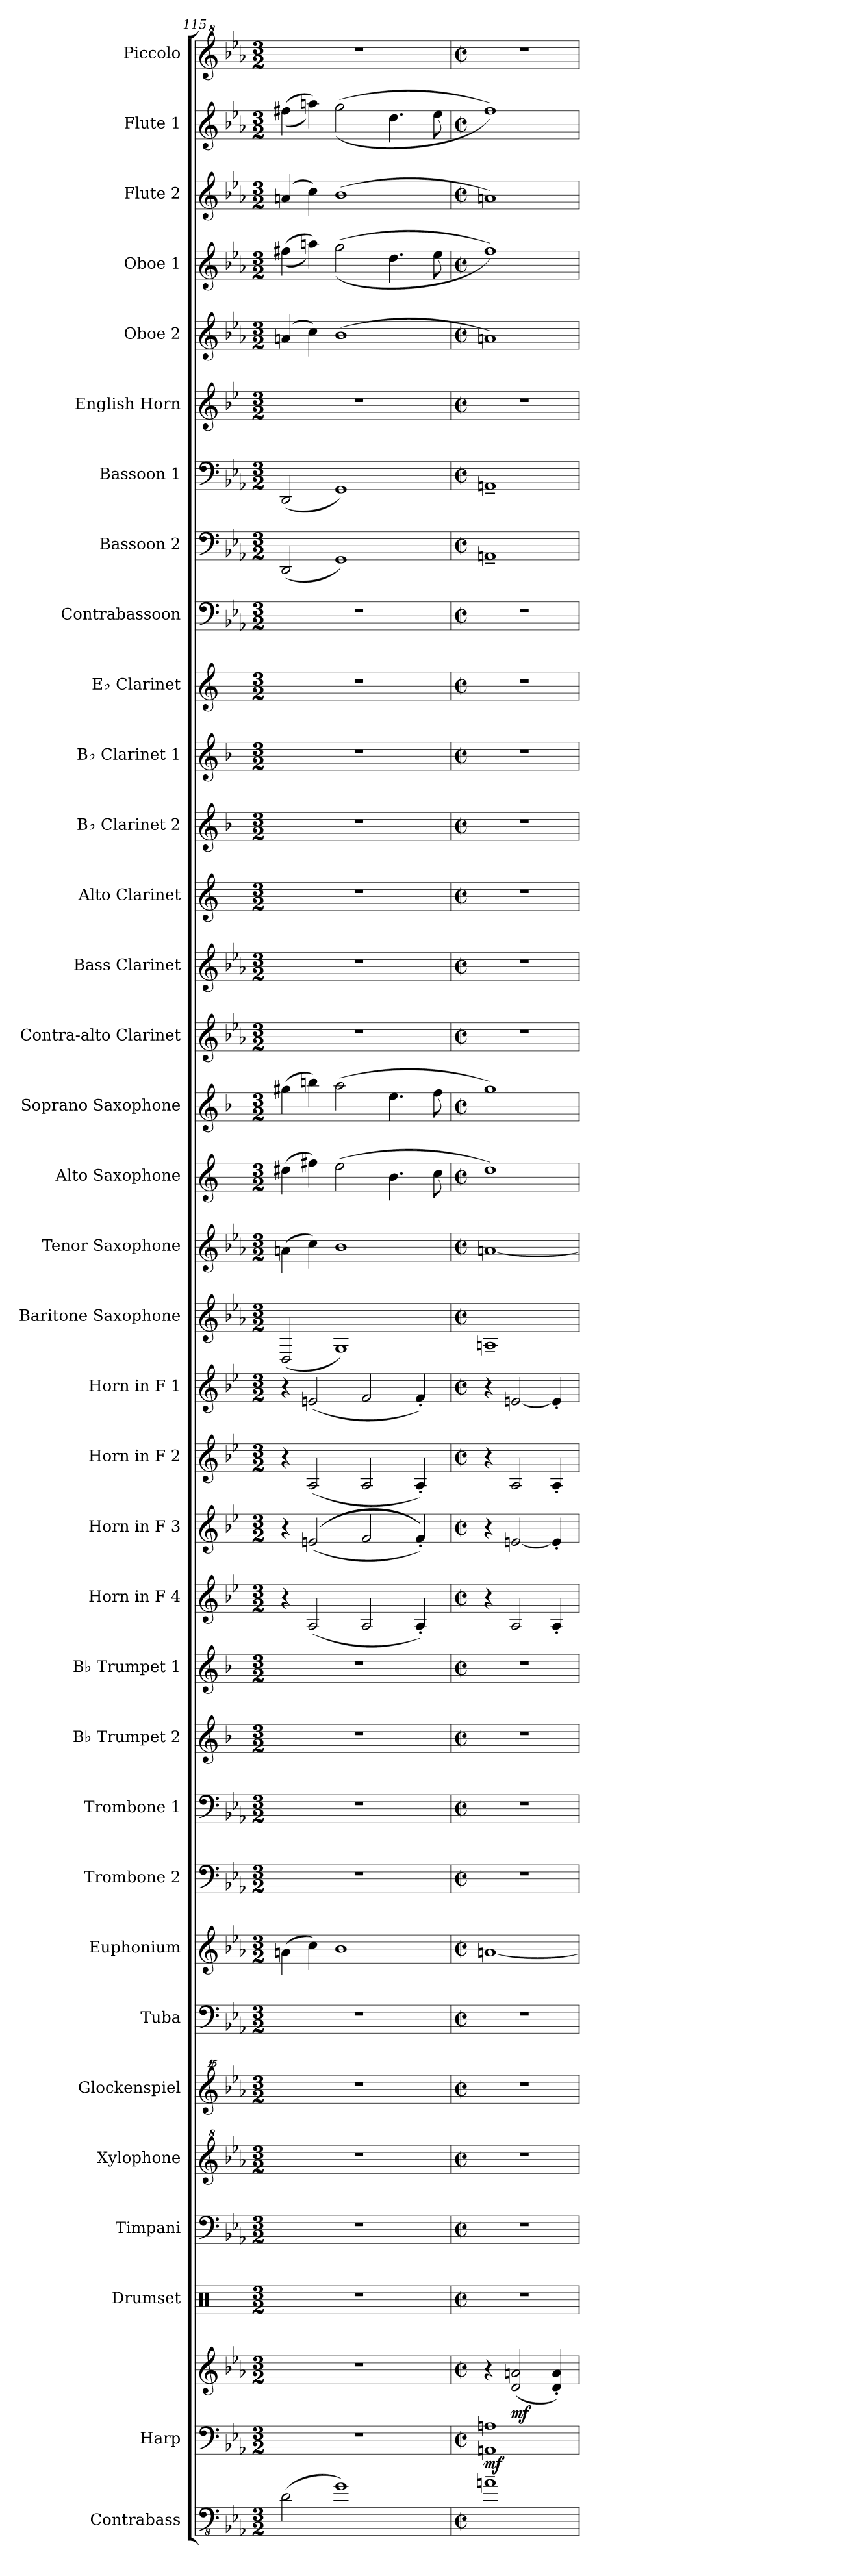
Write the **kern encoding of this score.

**kern	**kern	**kern	**dynam	**kern	**kern	**kern	**kern	**kern	**kern	**kern	**kern	**kern	**kern	**kern	**kern	**kern	**kern	**kern	**kern	**kern	**kern	**kern	**kern	**kern	**kern	**kern	**kern	**kern	**kern	**kern	**kern	**kern	**kern	**kern	**kern	**kern
*part35	*part34	*part34	*part34	*part33	*part32	*part31	*part30	*part29	*part28	*part27	*part26	*part25	*part24	*part23	*part22	*part21	*part20	*part19	*part18	*part17	*part16	*part15	*part14	*part13	*part12	*part11	*part10	*part9	*part8	*part7	*part6	*part5	*part4	*part3	*part2	*part1
*staff36	*staff35	*staff34	*staff34/35	*staff33	*staff32	*staff31	*staff30	*staff29	*staff28	*staff27	*staff26	*staff25	*staff24	*staff23	*staff22	*staff21	*staff20	*staff19	*staff18	*staff17	*staff16	*staff15	*staff14	*staff13	*staff12	*staff11	*staff10	*staff9	*staff8	*staff7	*staff6	*staff5	*staff4	*staff3	*staff2	*staff1
*I"Contrabass	*I"Harp	*	*	*I"Drumset	*I"Timpani	*I"Xylophone	*I"Glockenspiel	*I"Tuba	*I"Euphonium	*I"Trombone 2	*I"Trombone 1	*I"B♭ Trumpet 2	*I"B♭ Trumpet 1	*I"Horn in F 4	*I"Horn in F 3	*I"Horn in F 2	*I"Horn in F 1	*I"Baritone Saxophone	*I"Tenor Saxophone	*I"Alto Saxophone	*I"Soprano Saxophone	*I"Contra-alto Clarinet	*I"Bass Clarinet	*I"Alto Clarinet	*I"B♭ Clarinet 2	*I"B♭ Clarinet 1	*I"E♭ Clarinet	*I"Contrabassoon	*I"Bassoon 2	*I"Bassoon 1	*I"English Horn	*I"Oboe 2	*I"Oboe 1	*I"Flute 2	*I"Flute 1	*I"Piccolo
*I'Cb.	*I'Hrp.	*	*	*I'Drs.	*I'Timp.	*I'Xyl.	*I'Glk.	*I'Tba.	*I'Euph.	*I'Tbn. 2	*I'Tbn. 1	*I'B♭ Tpt. 2	*I'B♭ Tpt. 1	*I'Hn. 4	*I'Hn. 3	*I'Hn. 2	*I'Hn. 1	*I'Bar. Sax.	*I'T. Sax.	*I'A. Sax.	*I'S. Sax.	*I'C-a. Cl.	*I'B. Cl.	*I'A. Cl.	*I'B♭ Cl. 2	*I'B♭ Cl. 1	*I'E♭ Cl.	*I'Cbsn.	*I'Bsn. 2	*I'Bsn. 1	*I'E. Hn.	*I'Ob. 2	*I'Ob. 1	*I'Fl. 2	*I'Fl. 1	*I'Picc.
*clefFv4	*clefF4	*clefG2	*	*clefX	*clefF4	*clefG^2	*clefG^^2	*clefF4	*clefG2	*clefF4	*clefF4	*clefG2	*clefG2	*clefG2	*clefG2	*clefG2	*clefG2	*clefG2	*clefG2	*clefG2	*clefG2	*clefG2	*clefG2	*clefG2	*clefG2	*clefG2	*clefG2	*clefF4	*clefF4	*clefF4	*clefG2	*clefG2	*clefG2	*clefG2	*clefG2	*clefG^2
*ITrd7c12	*	*	*	*	*	*	*	*	*ITrd8c14	*	*	*ITrd1c2	*ITrd1c2	*ITrd4c7	*ITrd4c7	*ITrd4c7	*ITrd4c7	*ITrd12c21	*ITrd8c14	*ITrd5c9	*ITrd1c2	*ITrd12c21	*ITrd8c14	*ITrd5c9	*ITrd1c2	*ITrd1c2	*ITrd-2c-3	*ITrd7c12	*	*	*ITrd4c7	*	*	*	*	*ITrd-7c-12
*k[b-e-a-]	*k[b-e-a-]	*k[b-e-a-]	*	*k[]	*k[b-e-a-]	*k[b-e-a-]	*k[b-e-a-]	*k[b-e-a-]	*k[b-e-a-]	*k[b-e-a-]	*k[b-e-a-]	*k[b-e-a-]	*k[b-e-a-]	*k[b-e-a-]	*k[b-e-a-]	*k[b-e-a-]	*k[b-e-a-]	*k[b-e-a-]	*k[b-e-a-]	*k[b-e-a-]	*k[b-e-a-]	*k[b-e-a-]	*k[b-e-a-]	*k[b-e-a-]	*k[b-e-a-]	*k[b-e-a-]	*k[b-e-a-]	*k[b-e-a-]	*k[b-e-a-]	*k[b-e-a-]	*k[b-e-a-]	*k[b-e-a-]	*k[b-e-a-]	*k[b-e-a-]	*k[b-e-a-]	*k[b-e-a-]
*M3/2	*M3/2	*M3/2	*	*M3/2	*M3/2	*M3/2	*M3/2	*M3/2	*M3/2	*M3/2	*M3/2	*M3/2	*M3/2	*M3/2	*M3/2	*M3/2	*M3/2	*M3/2	*M3/2	*M3/2	*M3/2	*M3/2	*M3/2	*M3/2	*M3/2	*M3/2	*M3/2	*M3/2	*M3/2	*M3/2	*M3/2	*M3/2	*M3/2	*M3/2	*M3/2	*M3/2
=115	=115	=115	=115	=115	=115	=115	=115	=115	=115	=115	=115	=115	=115	=115	=115	=115	=115	=115	=115	=115	=115	=115	=115	=115	=115	=115	=115	=115	=115	=115	=115	=115	=115	=115	=115	=115
(2DD\	1.r	1.r	.	1.r	1.r	1.r	1.r	1.r	(4An\	1.r	1.r	1.r	1.r	4r	4r	4r	4r	(2DD/	(4An\	(4f#X\	(4ff#X\	1.r	1.r	1.r	1.r	1.r	1.r	1.r	(2DD/	(2DD/	1.r	(4an/	((4ff#X\	(4an/	((4ff#X\	1.r
.	.	.	.	.	.	.	.	.	4c\)	.	.	.	.	(2D/	(((2An/	(2D/	(2An/	.	4c\)	4an\)	4aan\)	.	.	.	.	.	.	.	.	.	.	4cc\)	4aan\))	4cc\)	4aan\))	.
1GG)	.	.	.	.	.	.	.	.	1B-	.	.	.	.	.	.	.	.	1GG)	1B-	(2g\	(2gg\	.	.	.	.	.	.	.	1GG)	1GG)	.	(1b-	((2gg\	(1b-	((2gg\	.
.	.	.	.	.	.	.	.	.	.	.	.	.	.	2D/	2B-/	2D/	2B-/	.	.	.	.	.	.	.	.	.	.	.	.	.	.	.	.	.	.	.
.	.	.	.	.	.	.	.	.	.	.	.	.	.	.	.	.	.	.	.	4.d\	4.dd\	.	.	.	.	.	.	.	.	.	.	.	4.dd\	.	4.dd\	.
.	.	.	.	.	.	.	.	.	.	.	.	.	.	4D'/)	4B-'/)))	4D'/)	4B-'/)	.	.	.	.	.	.	.	.	.	.	.	.	.	.	.	.	.	.	.
.	.	.	.	.	.	.	.	.	.	.	.	.	.	.	.	.	.	.	.	8e-\	8ee-\	.	.	.	.	.	.	.	.	.	.	.	8ee-\	.	8ee-\	.
=116	=116	=116	=116	=116	=116	=116	=116	=116	=116	=116	=116	=116	=116	=116	=116	=116	=116	=116	=116	=116	=116	=116	=116	=116	=116	=116	=116	=116	=116	=116	=116	=116	=116	=116	=116	=116
*M4/4	*M4/4	*M4/4	*	*M4/4	*M4/4	*M4/4	*M4/4	*M4/4	*M4/4	*M4/4	*M4/4	*M4/4	*M4/4	*M4/4	*M4/4	*M4/4	*M4/4	*M4/4	*M4/4	*M4/4	*M4/4	*M4/4	*M4/4	*M4/4	*M4/4	*M4/4	*M4/4	*M4/4	*M4/4	*M4/4	*M4/4	*M4/4	*M4/4	*M4/4	*M4/4	*M4/4
*met(c|)	*met(c|)	*met(c|)	*	*met(c|)	*met(c|)	*met(c|)	*met(c|)	*met(c|)	*met(c|)	*met(c|)	*met(c|)	*met(c|)	*met(c|)	*met(c|)	*met(c|)	*met(c|)	*met(c|)	*met(c|)	*met(c|)	*met(c|)	*met(c|)	*met(c|)	*met(c|)	*met(c|)	*met(c|)	*met(c|)	*met(c|)	*met(c|)	*met(c|)	*met(c|)	*met(c|)	*met(c|)	*met(c|)	*met(c|)	*met(c|)	*met(c|)
!	!	!	!LO:DY:b=2	!	!	!	!	!	!	!	!	!	!	!	!	!	!	!	!	!	!	!	!	!	!	!	!	!	!	!	!	!	!	!	!	!
1AAn~	1AAn 1An	4r	mf	1r	1r	1r	1r	1r	[1An	1r	1r	1r	1r	4r	4r	4r	4r	1AAn~	[1An	1f)	1ff)	1r	1r	1r	1r	1r	1r	1r	1AAn~	1AAn~	1r	1an)	1ff))	1an)	1ff))	1r
!	!	!	!LO:DY:b	!	!	!	!	!	!	!	!	!	!	!	!	!	!	!	!	!	!	!	!	!	!	!	!	!	!	!	!	!	!	!	!	!
.	.	(2d/ 2an/	mf	.	.	.	.	.	.	.	.	.	.	2D/	[2An/	2D/	[2An/	.	.	.	.	.	.	.	.	.	.	.	.	.	.	.	.	.	.	.
.	.	4d/' 4a/')	.	.	.	.	.	.	.	.	.	.	.	4D'/	4A'/]	4D'/	4A'/]	.	.	.	.	.	.	.	.	.	.	.	.	.	.	.	.	.	.	.
=	=	=	=	=	=	=	=	=	=	=	=	=	=	=	=	=	=	=	=	=	=	=	=	=	=	=	=	=	=	=	=	=	=	=	=	=
*-	*-	*-	*-	*-	*-	*-	*-	*-	*-	*-	*-	*-	*-	*-	*-	*-	*-	*-	*-	*-	*-	*-	*-	*-	*-	*-	*-	*-	*-	*-	*-	*-	*-	*-	*-	*-
